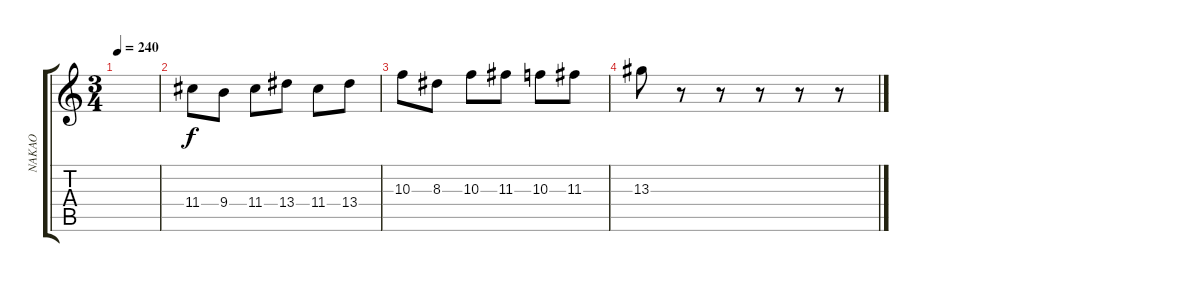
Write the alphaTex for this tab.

\track ("NAKAO" "NAKAO") {instrument overdrivenguitar}
\staff {score tabs}
\tuning (E4 B3 G3 D3 A2 E2) {hide}
\ts (3 4)
\tempo 240
\clef g2
\ks c
|
11.4.8 9.4.8 11.4.8 13.4.8 11.4.8 13.4.8 |
10.3.8 8.3.8 10.3.8 11.3.8 10.3.8 11.3.8 |
13.3.8 r.8 r.8 r.8 r.8 r.8
